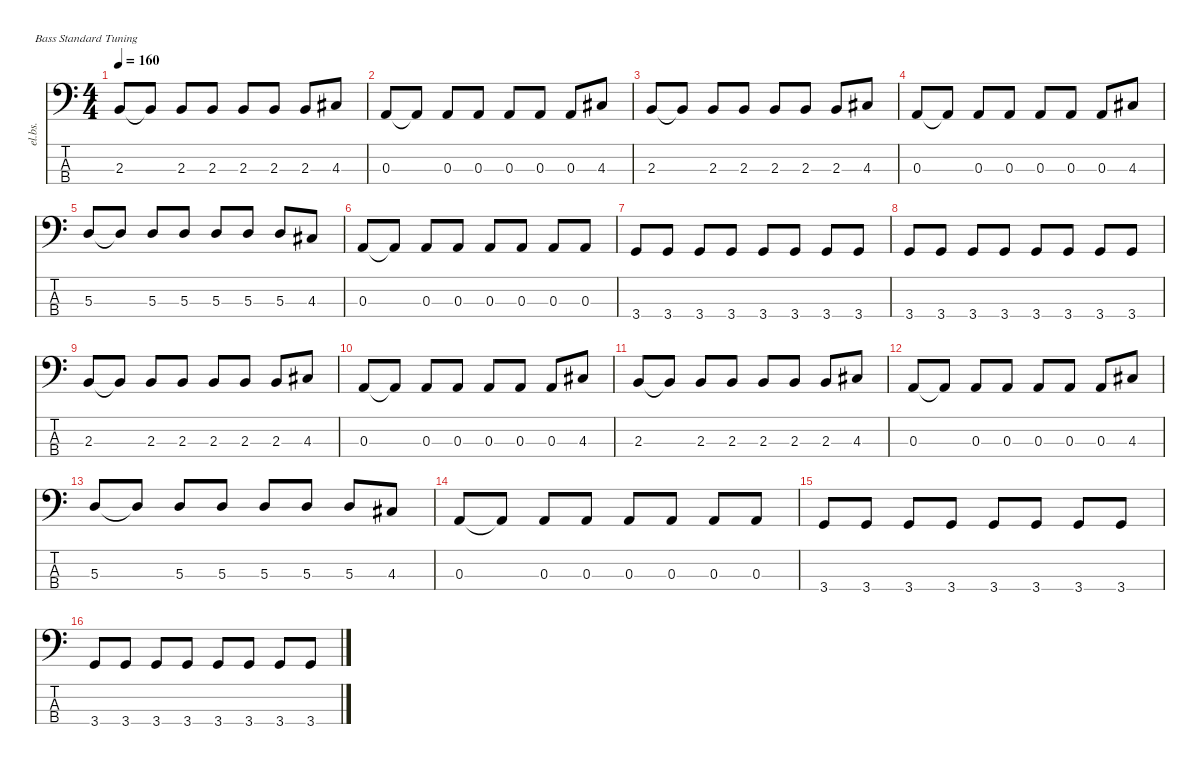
\defaultSystemsLayout 4
\hideDynamics
\bracketExtendMode nobrackets
\track ("Electric Bass" "el.bs.") {instrument electricbassfinger}
\staff {score tabs}
\tuning (G2 D2 A1 E1)
\ts (4 4)
\tempo 160
\clef f4
\ks c
2.3.8{dy mf beam Up} 2.3{t}.8{beam Up} 2.3.8{beam Up} 2.3.8{beam Up} 2.3.8{beam Up} 2.3.8{beam Up} 2.3.8{beam Up} 4.3{acc #}.8{beam Up} |
0.3.8{beam Up} 0.3{t}.8{beam Up} 0.3.8{beam Up} 0.3.8{beam Up} 0.3.8{beam Up} 0.3.8{beam Up} 0.3.8{beam Up} 4.3{acc #}.8{beam Up} |
2.3.8{beam Up} 2.3{t}.8{beam Up} 2.3.8{beam Up} 2.3.8{beam Up} 2.3.8{beam Up} 2.3.8{beam Up} 2.3.8{beam Up} 4.3{acc #}.8{beam Up} |
0.3.8{beam Up} 0.3{t}.8{beam Up} 0.3.8{beam Up} 0.3.8{beam Up} 0.3.8{beam Up} 0.3.8{beam Up} 0.3.8{beam Up} 4.3{acc #}.8{beam Up} |
5.3.8{beam Up} 5.3{t}.8{beam Up} 5.3.8{beam Up} 5.3.8{beam Up} 5.3.8{beam Up} 5.3.8{beam Up} 5.3.8{beam Up} 4.3{acc #}.8{beam Up} |
0.3.8{beam Up} 0.3{t}.8{beam Up} 0.3.8{beam Up} 0.3.8{beam Up} 0.3.8{beam Up} 0.3.8{beam Up} 0.3.8{beam Up} 0.3.8{beam Up} |
3.4.8{beam Up} 3.4.8{beam Up} 3.4.8{beam Up} 3.4.8{beam Up} 3.4.8{beam Up} 3.4.8{beam Up} 3.4.8{beam Up} 3.4.8{beam Up} |
3.4.8{beam Up} 3.4.8{beam Up} 3.4.8{beam Up} 3.4.8{beam Up} 3.4.8{beam Up} 3.4.8{beam Up} 3.4.8{beam Up} 3.4.8{beam Up} |
2.3.8{beam Up} 2.3{t}.8{beam Up} 2.3.8{beam Up} 2.3.8{beam Up} 2.3.8{beam Up} 2.3.8{beam Up} 2.3.8{beam Up} 4.3{acc #}.8{beam Up} |
0.3.8{beam Up} 0.3{t}.8{beam Up} 0.3.8{beam Up} 0.3.8{beam Up} 0.3.8{beam Up} 0.3.8{beam Up} 0.3.8{beam Up} 4.3{acc #}.8{beam Up} |
2.3.8{beam Up} 2.3{t}.8{beam Up} 2.3.8{beam Up} 2.3.8{beam Up} 2.3.8{beam Up} 2.3.8{beam Up} 2.3.8{beam Up} 4.3{acc #}.8{beam Up} |
0.3.8{beam Up} 0.3{t}.8{beam Up} 0.3.8{beam Up} 0.3.8{beam Up} 0.3.8{beam Up} 0.3.8{beam Up} 0.3.8{beam Up} 4.3{acc #}.8{beam Up} |
5.3.8{beam Up} 5.3{t}.8{beam Up} 5.3.8{beam Up} 5.3.8{beam Up} 5.3.8{beam Up} 5.3.8{beam Up} 5.3.8{beam Up} 4.3{acc #}.8{beam Up} |
0.3.8{beam Up} 0.3{t}.8{beam Up} 0.3.8{beam Up} 0.3.8{beam Up} 0.3.8{beam Up} 0.3.8{beam Up} 0.3.8{beam Up} 0.3.8{beam Up} |
3.4.8{beam Up} 3.4.8{beam Up} 3.4.8{beam Up} 3.4.8{beam Up} 3.4.8{beam Up} 3.4.8{beam Up} 3.4.8{beam Up} 3.4.8{beam Up} |
3.4.8{beam Up} 3.4.8{beam Up} 3.4.8{beam Up} 3.4.8{beam Up} 3.4.8{beam Up} 3.4.8{beam Up} 3.4.8{beam Up} 3.4.8{beam Up}
